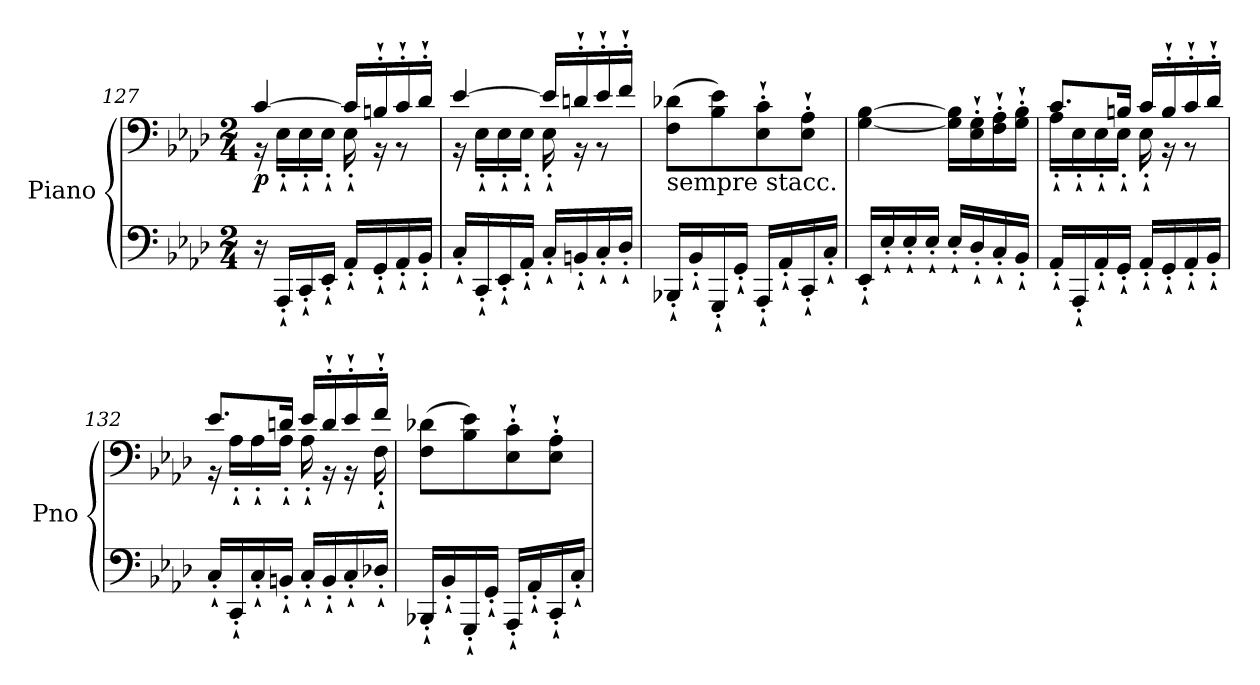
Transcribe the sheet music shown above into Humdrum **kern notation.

**kern	**kern	**dynam
*part1	*part1	*part1
*staff2	*staff1	*staff1/2
*I"Piano	*	*
*I'Pno	*	*
*clefF4	*clefF4	*
*k[b-e-a-d-]	*k[b-e-a-d-]	*
*A-:	*A-:	*
*M2/4	*M2/4	*
=127	=127	=127
*	*^	*
!	!	!	!LO:DY:b
16r	[4c/	16r	p
16AAA-`'/LL	.	16E-`'\LL	.
16CC`'/	.	16E-`'\	.
16EE-`'/JJ	.	16E-`'\JJ	.
16AA-`'/LL	16c/LL]	16E-`'\	.
16GG`'/	16Bn`'/	16r	.
16AA-`'/	16c`'/	8r	.
16BB-`'/JJ	16d-`'/JJ	.	.
=128	=128	=128	=128
16C`'/LL	[4e-/	16r	.
16CC`'/	.	16E-`'\LL	.
16EE-`'/	.	16E-`'\	.
16AA-`'/JJ	.	16E-`'\JJ	.
16C`'/LL	16e-/LL]	16E-`'\	.
16BBn`'/	16dn`'/	16r	.
16C`'/	16e-`'/	8r	.
16D-`'/JJ	16f`'/JJ	.	.
*	*v	*v	*
=129	=129	=129
!	!LO:TX:b:t=sempre stacc.	!
16BBB-X`'/LL	(8F\ 8d-X\L	.
16BB-`'/	.	.
16GGG`'/	8B-\ 8e-\)	.
16GG`'/JJ	.	.
16AAA-`'/LL	8E-\`' 8c\`'	.
16AA-`'/	.	.
16CC`'/	8E-\`' 8A-\`'J	.
16C`'/JJ	.	.
!!LO:PB:g=z
=130	=130	=130
16EE-`'/LL	[4G\ [4B-\	.
16E-`'/	.	.
16E-`'/	.	.
16E-`'/JJ	.	.
16E-`'/LL	16G\] 16B-\]LL	.
16D-`'/	16E-\`' 16G\`'	.
16C`'/	16F\`' 16A-\`'	.
16BB-`'/JJ	16G\`' 16B-\`'JJ	.
=131	=131	=131
*	*^	*
16AA-`'/LL	8.c/L	16A-`'\LL	.
16AAA-`'/	.	16E-`'\	.
16AA-`'/	.	16E-`'\	.
16GG`'/JJ	16Bn/Jk	16E-`'\JJ	.
16AA-`'/LL	16c/LL	16E-`'\	.
16GG`'/	16B`'/	16r	.
16AA-`'/	16c`'/	8r	.
16BB-`'/JJ	16d-`'/JJ	.	.
=132	=132	=132	=132
16C`'/LL	8.e-/L	16r	.
16CC`'/	.	16A-`'\LL	.
16C`'/	.	16A-`'\	.
16BBn`'/JJ	16dn/Jk	16A-`'\JJ	.
16C`'/LL	16e-/LL	16A-`'\	.
16BB`'/	16d`'/	16r	.
16C`'/	16e-`'/	16r	.
16D-X`'/JJ	16f`'/JJ	16F`'\	.
*	*v	*v	*
=133	=133	=133
16BBB-X`'/LL	(8F\ 8d-X\L	.
16BB-`'/	.	.
16GGG`'/	8B-\ 8e-\)	.
16GG`'/JJ	.	.
16AAA-`'/LL	8E-\`' 8c\`'	.
16AA-`'/	.	.
16CC`'/	8E-\`' 8A-\`'J	.
16C`'/JJ	.	.
=	=	=
*-	*-	*-
